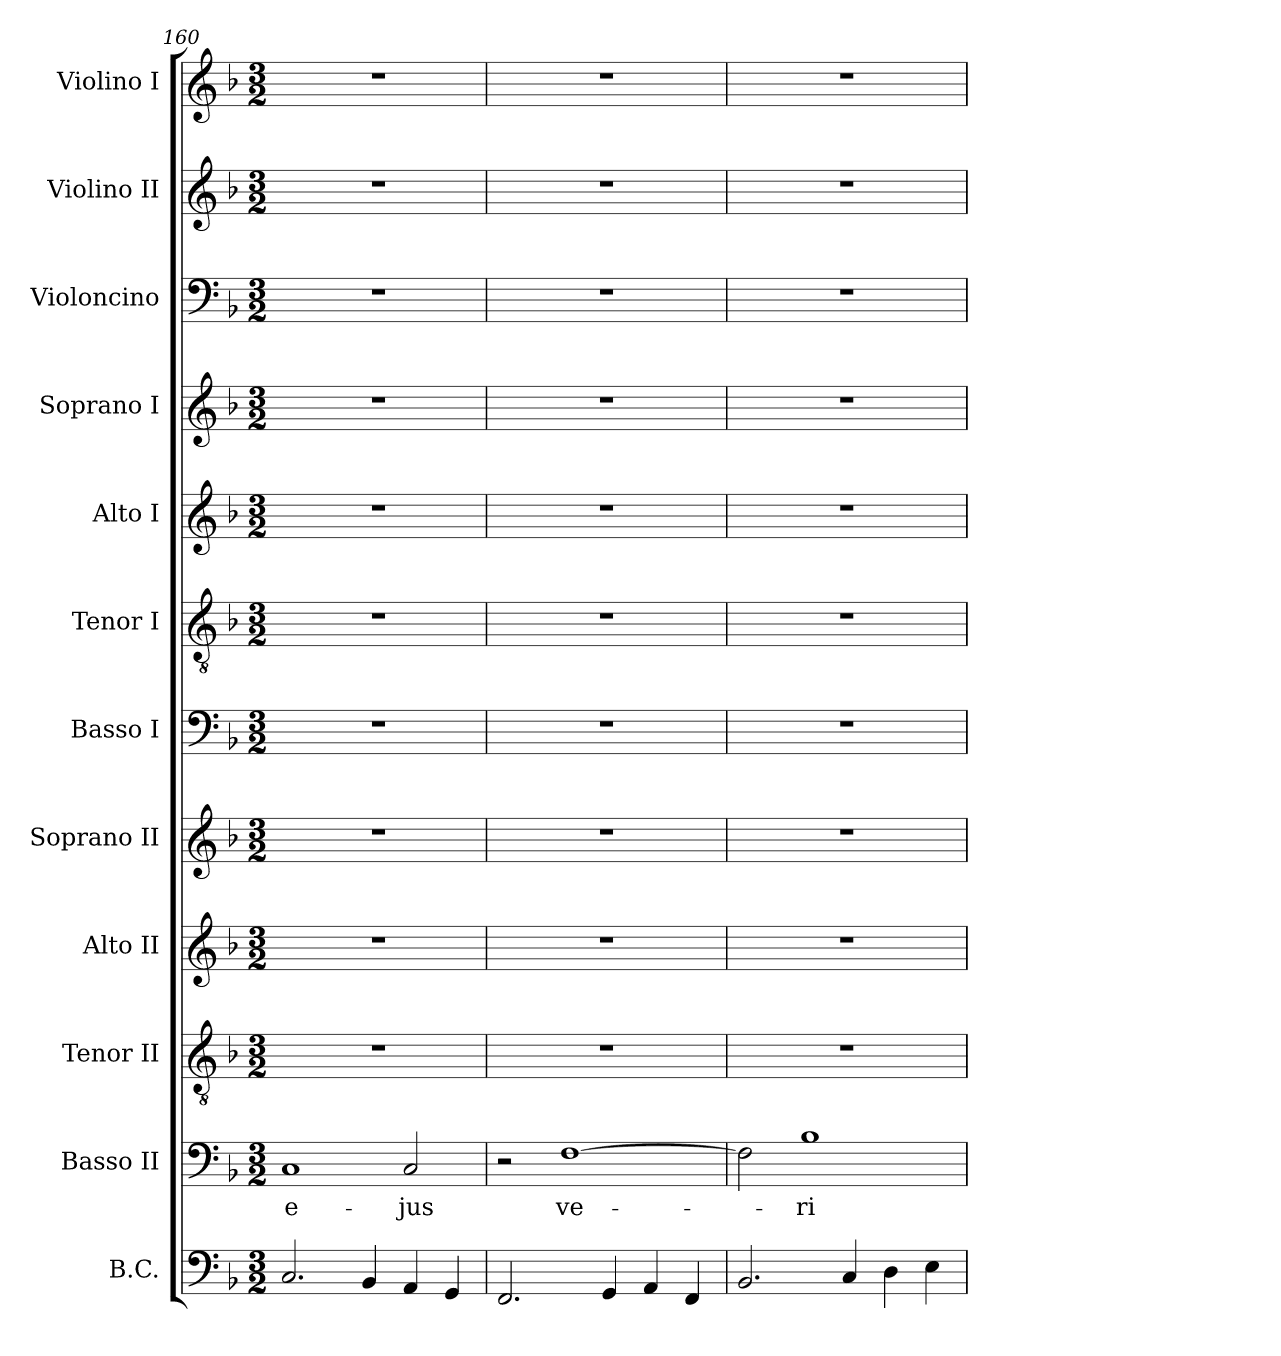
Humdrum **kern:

**kern	**kern	**text	**kern	**kern	**kern	**kern	**kern	**kern	**kern	**kern	**kern	**kern
*part12	*part11	*part11	*part10	*part9	*part8	*part7	*part6	*part5	*part4	*part3	*part2	*part1
*staff12	*staff11	*staff11	*staff10	*staff9	*staff8	*staff7	*staff6	*staff5	*staff4	*staff3	*staff2	*staff1
*I"B.C.	*I"Basso II	*	*I"Tenor II	*I"Alto II	*I"Soprano II	*I"Basso I	*I"Tenor I	*I"Alto I	*I"Soprano I	*I"Violoncino	*I"Violino II	*I"Violino I
*I'BC	*I'B 2	*	*I'T 2	*I'A 2	*I'S 2	*I'B 1	*I'T 1	*I'A 1	*I'S 1	*I'Vc.	*I'Vln. II	*I'Vln. I
*clefF4	*clefF4	*	*clefGv2	*clefG2	*clefG2	*clefF4	*clefGv2	*clefG2	*clefG2	*clefF4	*clefG2	*clefG2
*k[b-]	*k[b-]	*	*k[b-]	*k[b-]	*k[b-]	*k[b-]	*k[b-]	*k[b-]	*k[b-]	*k[b-]	*k[b-]	*k[b-]
*F:	*F:	*	*F:	*F:	*F:	*F:	*F:	*F:	*F:	*F:	*F:	*F:
*M3/2	*M3/2	*	*M3/2	*M3/2	*M3/2	*M3/2	*M3/2	*M3/2	*M3/2	*M3/2	*M3/2	*M3/2
=160	=160	=160	=160	=160	=160	=160	=160	=160	=160	=160	=160	=160
!	!	!LO:LY:b	!	!	!	!	!	!	!	!	!	!
2.C/	1C	e-	1.r	1.r	1.r	1.r	1.r	1.r	1.r	1.r	1.r	1.r
4BB-/	.	.	.	.	.	.	.	.	.	.	.	.
!	!	!LO:LY:b	!	!	!	!	!	!	!	!	!	!
4AA/	2C/	-jus	.	.	.	.	.	.	.	.	.	.
4GG/	.	.	.	.	.	.	.	.	.	.	.	.
=161	=161	=161	=161	=161	=161	=161	=161	=161	=161	=161	=161	=161
2.FF/	2r	.	1.r	1.r	1.r	1.r	1.r	1.r	1.r	1.r	1.r	1.r
!	!	!LO:LY:b	!	!	!	!	!	!	!	!	!	!
.	[1F	ve-	.	.	.	.	.	.	.	.	.	.
4GG/	.	.	.	.	.	.	.	.	.	.	.	.
4AA/	.	.	.	.	.	.	.	.	.	.	.	.
4FF/	.	.	.	.	.	.	.	.	.	.	.	.
=162	=162	=162	=162	=162	=162	=162	=162	=162	=162	=162	=162	=162
2.BB-/	2F\]	.	1.r	1.r	1.r	1.r	1.r	1.r	1.r	1.r	1.r	1.r
!	!	!LO:LY:b	!	!	!	!	!	!	!	!	!	!
.	1B-	-ri-	.	.	.	.	.	.	.	.	.	.
4C/	.	.	.	.	.	.	.	.	.	.	.	.
4D\	.	.	.	.	.	.	.	.	.	.	.	.
4E\	.	.	.	.	.	.	.	.	.	.	.	.
=	=	=	=	=	=	=	=	=	=	=	=	=
*-	*-	*-	*-	*-	*-	*-	*-	*-	*-	*-	*-	*-
